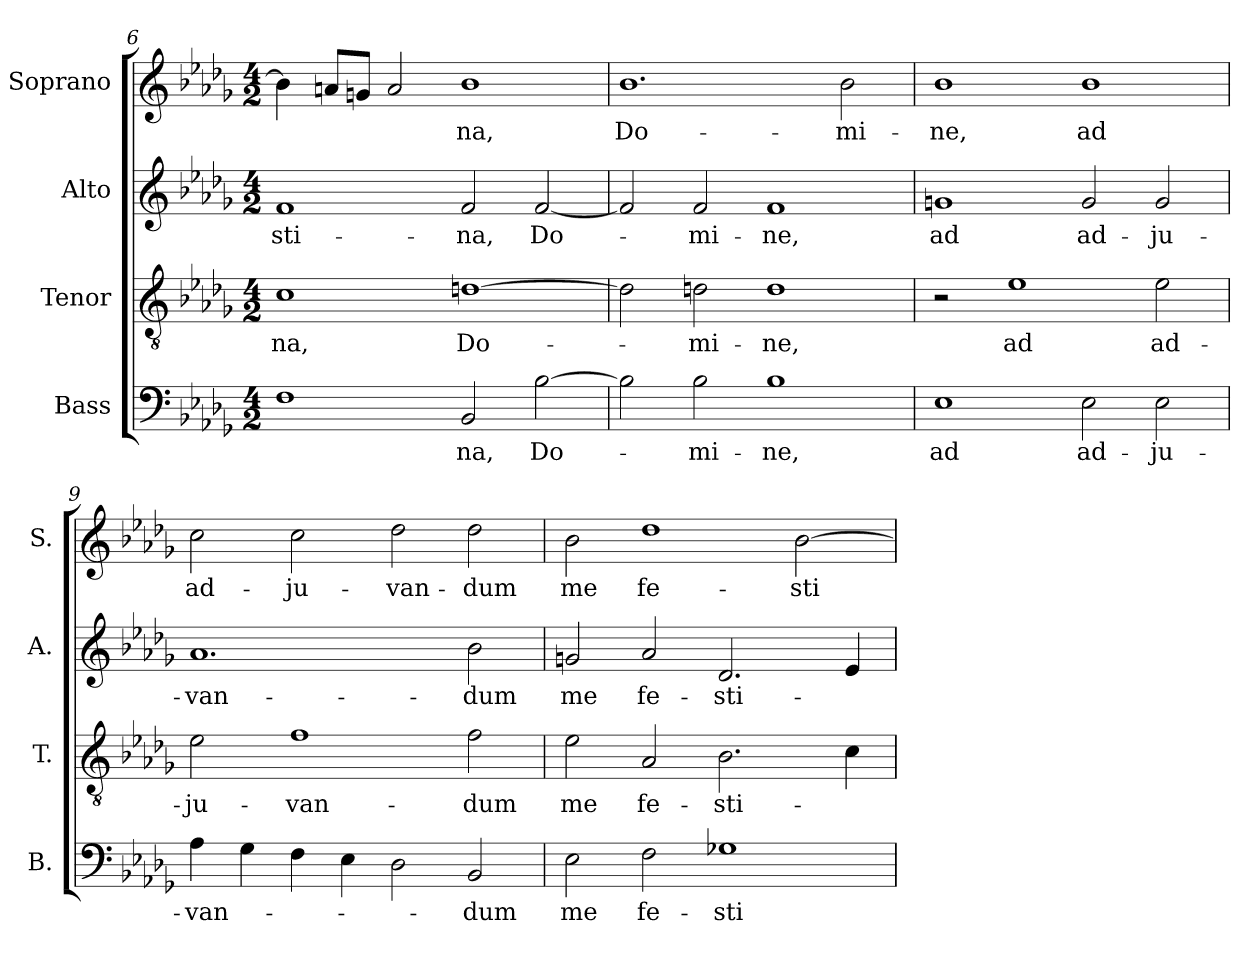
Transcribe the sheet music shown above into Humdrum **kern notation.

**kern	**text	**kern	**text	**kern	**text	**kern	**text
*part4	*part4	*part3	*part3	*part2	*part2	*part1	*part1
*staff4	*staff4	*staff3	*staff3	*staff2	*staff2	*staff1	*staff1
*I"Bass	*	*I"Tenor	*	*I"Alto	*	*I"Soprano	*
*I'B.	*	*I'T.	*	*I'A.	*	*I'S.	*
*clefF4	*	*clefGv2	*	*clefG2	*	*clefG2	*
*	*	*ITrd7c12	*	*	*	*	*
*k[b-e-a-d-g-]	*	*k[b-e-a-d-g-]	*	*k[b-e-a-d-g-]	*	*k[b-e-a-d-g-]	*
*D-:	*	*D-:	*	*D-:	*	*D-:	*
*M4/2	*	*M4/2	*	*M4/2	*	*M4/2	*
=6	=6	=6	=6	=6	=6	=6	=6
!	!	!	!LO:LY:b:color=#000000	!	!	!	!
!	!	!	!	!	!LO:LY:b:color=#000000	!	!
1Fi	.	1Ci	-na,	1fi	-sti-	4b-i\]	.
.	.	.	.	.	.	8ani/L	.
.	.	.	.	.	.	8gni/J	.
.	.	.	.	.	.	2ai/	.
!	!LO:LY:b:color=#000000	!	!	!	!	!	!
!	!	!	!LO:LY:b:color=#000000	!	!	!	!
!	!	!	!	!	!LO:LY:b:color=#000000	!	!
!	!	!	!	!	!	!	!LO:LY:b:color=#000000
2BB-i/	-na,	[1Dni	Do-	2fi/	-na,	1b-i	-na,
!	!LO:LY:b:color=#000000	!	!	!	!	!	!
!	!	!	!	!	!LO:LY:b:color=#000000	!	!
[2B-i\	Do-	.	.	[2fi/	Do-	.	.
=7	=7	=7	=7	=7	=7	=7	=7
!	!	!	!	!	!	!	!LO:LY:b:color=#000000
2B-i\]	.	2Di\]	.	2fi/]	.	1.b-i	Do-
!	!LO:LY:b:color=#000000	!	!	!	!	!	!
!	!	!	!LO:LY:b:color=#000000	!	!	!	!
!	!	!	!	!	!LO:LY:b:color=#000000	!	!
2B-i\	-mi-	2Dni\	-mi-	2fi/	-mi-	.	.
!	!LO:LY:b:color=#000000	!	!	!	!	!	!
!	!	!	!LO:LY:b:color=#000000	!	!	!	!
!	!	!	!	!	!LO:LY:b:color=#000000	!	!
1B-i	-ne,	1Di	-ne,	1fi	-ne,	.	.
!	!	!	!	!	!	!	!LO:LY:b:color=#000000
.	.	.	.	.	.	2b-i\	-mi-
!!LO:LB:g=z
=8	=8	=8	=8	=8	=8	=8	=8
!	!LO:LY:b:color=#000000	!	!	!	!	!	!
!	!	!	!	!	!LO:LY:b:color=#000000	!	!
!	!	!	!	!	!	!	!LO:LY:b:color=#000000
1E-i	ad	2r	.	1gni	ad	1b-i	-ne,
!	!	!	!LO:LY:b:color=#000000	!	!	!	!
.	.	1E-i	ad	.	.	.	.
!	!LO:LY:b:color=#000000	!	!	!	!	!	!
!	!	!	!	!	!LO:LY:b:color=#000000	!	!
!	!	!	!	!	!	!	!LO:LY:b:color=#000000
2E-i\	ad-	.	.	2gi/	ad-	1b-i	ad
!	!LO:LY:b:color=#000000	!	!	!	!	!	!
!	!	!	!LO:LY:b:color=#000000	!	!	!	!
!	!	!	!	!	!LO:LY:b:color=#000000	!	!
2E-i\	-ju-	2E-i\	ad-	2gi/	-ju-	.	.
=9	=9	=9	=9	=9	=9	=9	=9
!	!LO:LY:b:color=#000000	!	!	!	!	!	!
!	!	!	!LO:LY:b:color=#000000	!	!	!	!
!	!	!	!	!	!LO:LY:b:color=#000000	!	!
!	!	!	!	!	!	!	!LO:LY:b:color=#000000
4A-i\	-van-	2E-i\	-ju-	1.a-i	-van-	2cci\	ad-
4G-i\	.	.	.	.	.	.	.
!	!	!	!LO:LY:b:color=#000000	!	!	!	!
!	!	!	!	!	!	!	!LO:LY:b:color=#000000
4Fi\	.	1Fi	-van-	.	.	2cci\	-ju-
4E-i\	.	.	.	.	.	.	.
!	!	!	!	!	!	!	!LO:LY:b:color=#000000
2D-i\	.	.	.	.	.	2dd-i\	-van-
!	!LO:LY:b:color=#000000	!	!	!	!	!	!
!	!	!	!LO:LY:b:color=#000000	!	!	!	!
!	!	!	!	!	!LO:LY:b:color=#000000	!	!
!	!	!	!	!	!	!	!LO:LY:b:color=#000000
2BB-i/	-dum	2Fi\	-dum	2b-i\	-dum	2dd-i\	-dum
=10	=10	=10	=10	=10	=10	=10	=10
!	!LO:LY:b:color=#000000	!	!	!	!	!	!
!	!	!	!LO:LY:b:color=#000000	!	!	!	!
!	!	!	!	!	!LO:LY:b:color=#000000	!	!
!	!	!	!	!	!	!	!LO:LY:b:color=#000000
2E-i\	me	2E-i\	me	2gni/	me	2b-i\	me
!	!LO:LY:b:color=#000000	!	!	!	!	!	!
!	!	!	!LO:LY:b:color=#000000	!	!	!	!
!	!	!	!	!	!LO:LY:b:color=#000000	!	!
!	!	!	!	!	!	!	!LO:LY:b:color=#000000
2Fi\	fe-	2AA-i/	fe-	2a-i/	fe-	1dd-i	fe-
!	!LO:LY:b:color=#000000	!	!	!	!	!	!
!	!	!	!LO:LY:b:color=#000000	!	!	!	!
!	!	!	!	!	!LO:LY:b:color=#000000	!	!
1G-Xi	-sti-	2.BB-i\	-sti-	2.d-i/	-sti-	.	.
!	!	!	!	!	!	!	!LO:LY:b:color=#000000
.	.	.	.	.	.	[2b-i\	-sti-
.	.	4Ci\	.	4e-i/	.	.	.
=	=	=	=	=	=	=	=
*-	*-	*-	*-	*-	*-	*-	*-
